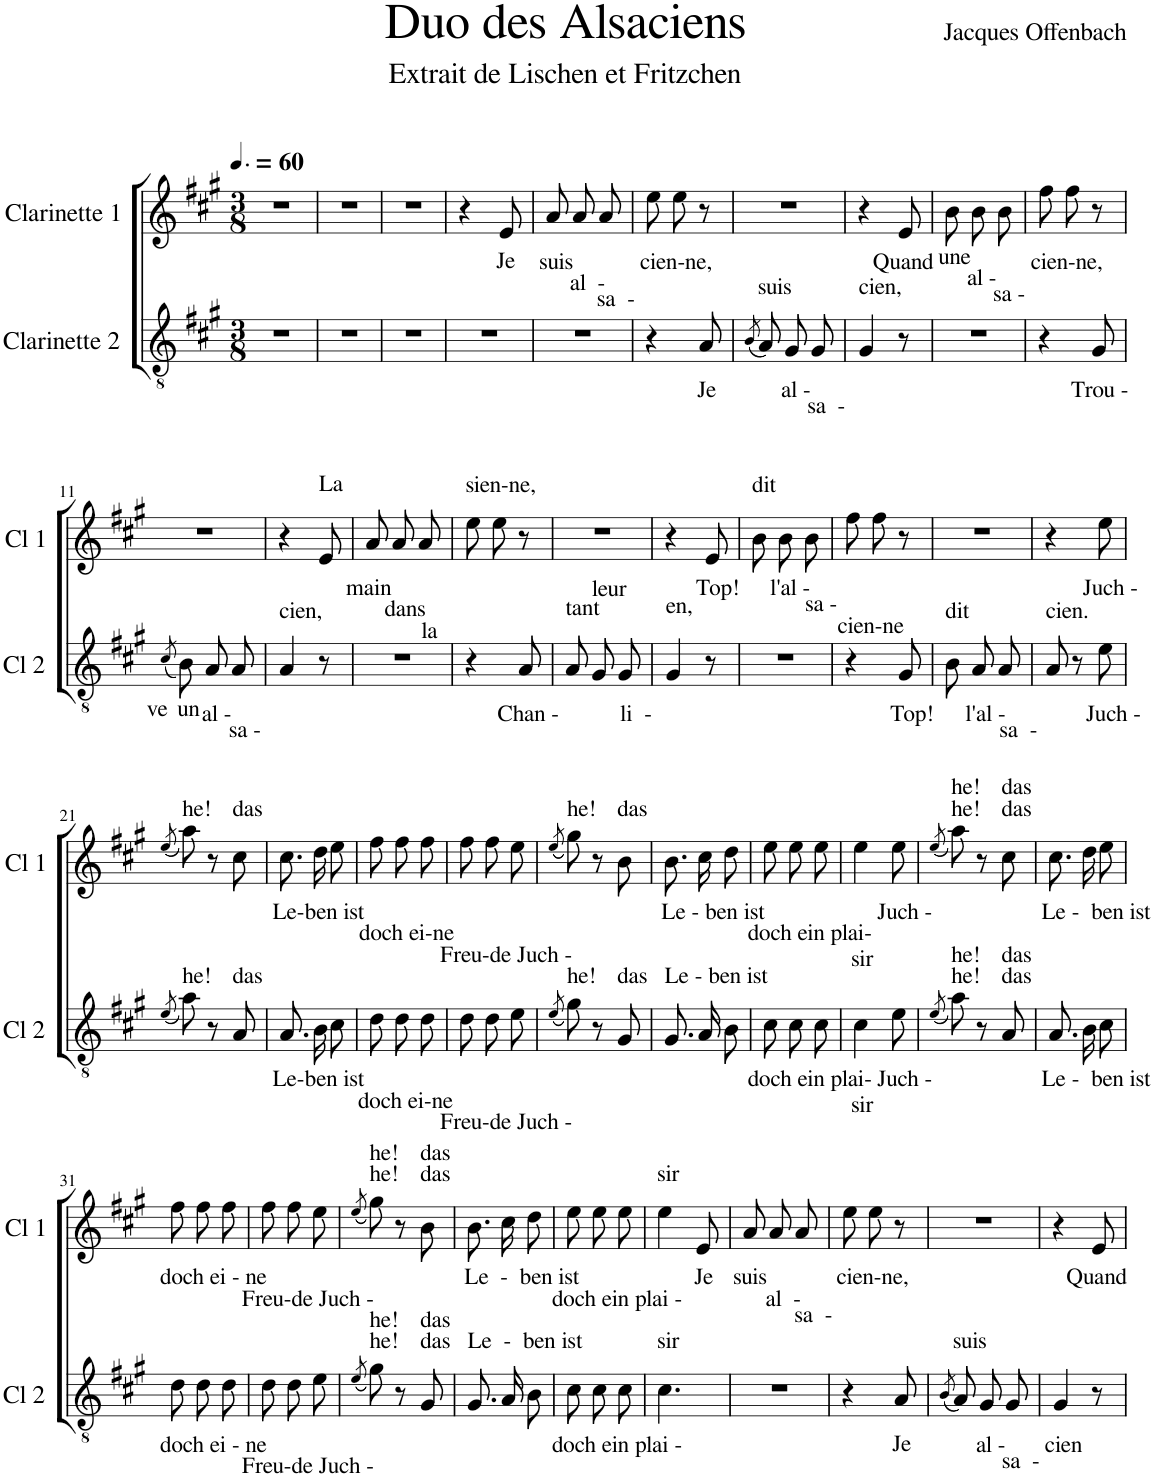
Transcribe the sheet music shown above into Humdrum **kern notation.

**kern	**kern
*part2	*part1
*staff2	*staff1
*I"Clarinette 2	*I"Clarinette 1
*I'Cl 2	*I'Cl 1
*clefGv2	*clefG2
*Trd1c2	*
*k[f#c#g#]	*k[f#c#g#]
*M3/8	*M3/8
*MM90	*MM90
=1	=1
4.r	4.r
=2	=2
4.r	4.r
=3	=3
4.r	4.r
=4	=4
4.r	4r
!	!LO:TX:b:t=Je
.	8e/
=5	=5
!	!LO:TX:b:t=suis
4.r	8a/L
!	!LO:TX:b:t=al  -
.	8a/
!	!LO:TX:b:t=sa  -
.	8a/J
=6	=6
!	!LO:TX:b:t=cien-ne,
4r	8ee\L
.	8ee\J
!LO:TX:b:t=Je	!
8A/	8r
=7	=7
(8qB/	.
!LO:TX:a:t=suis	!
8A/L)	4.r
!LO:TX:b:t=al -	!
8G#/	.
!LO:TX:b:t=sa  -	!
8G#/J	.
=8	=8
!LO:TX:a:t=cien,	!
4G#/	4r
!	!LO:TX:b:t=Quand
8r	8e/
=9	=9
!	!LO:TX:b:t=une
4.r	8b\L
!	!LO:TX:b:t=al -
.	8b\
!	!LO:TX:b:t=sa -
.	8b\J
=10	=10
!	!LO:TX:b:t=cien-ne,
4r	8ff#\L
.	8ff#\J
!LO:TX:b:t=Trou -	!
8G#/	8r
!!LO:LB:g=z
=11	=11
(8qc#/	.
!LO:TX:b:t=ve	!
!LO:TX:b:t=un	!
8B/L)	4.r
!LO:TX:b:t=al -	!
8A/	.
!LO:TX:b:t=sa -	!
8A/J	.
=12	=12
!LO:TX:a:t=cien,	!
4A/	4r
!	!LO:TX:a:t=La
8r	8e/
=13	=13
!	!LO:TX:b:t=main
4.r	8a/L
!	!LO:TX:b:t=dans
.	8a/
!	!LO:TX:b:t=la
.	8a/J
=14	=14
!	!LO:TX:a:t=sien-ne,
4r	8ee\L
.	8ee\J
!LO:TX:b:t=Chan -	!
8A/	8r
=15	=15
!LO:TX:a:t=tant	!
8A/L	4.r
!LO:TX:a:t=leur	!
8G#/	.
!LO:TX:b:t=li  -	!
8G#/J	.
=16	=16
!LO:TX:a:t=en,	!
4G#/	4r
!	!LO:TX:b:t=Top!
8r	8e/
=17	=17
!	!LO:TX:a:t=dit
4.r	8b\L
!	!LO:TX:b:t=l'al -
.	8b\
!	!LO:TX:b:t=sa -
.	8b\J
=18	=18
!	!LO:TX:b:t=cien-ne
4r	8ff#\L
.	8ff#\J
!LO:TX:b:t=Top!	!
8G#/	8r
=19	=19
!LO:TX:a:t=dit	!
8B/L	4.r
!LO:TX:b:t=l'al -	!
8A/	.
!LO:TX:b:t=sa  -	!
8A/J	.
=20	=20
!LO:TX:a:t=cien.	!
8A/	4r
8r	.
!	!LO:TX:b:t=Juch -
!LO:TX:b:t=Juch -	!
8e\	8ee\
!!LO:LB:g=z
=21	=21
(8qe/	(8qee/
!	!LO:TX:a:t=he!
!LO:TX:a:t=he!	!
8a\)	8aa\)
8r	8r
!	!LO:TX:a:t=das
!LO:TX:a:t=das	!
8A/	8cc#\
=22	=22
!	!LO:TX:b:t=Le-ben ist
!LO:TX:b:t=Le-ben ist	!
8.A\L	8.cc#\L
16B\K	16dd\K
8c#\J	8ee\J
=23	=23
!	!LO:TX:b:t=doch ei-ne
!LO:TX:b:t=doch ei-ne	!
8d\L	8ff#\L
8d\	8ff#\
8d\J	8ff#\J
=24	=24
!	!LO:TX:b:t=Freu-de Juch -
!LO:TX:b:t=Freu-de Juch -	!
8d\L	8ff#\L
8d\	8ff#\
8e\J	8ee\J
=25	=25
(8qe/	(8qee/
!	!LO:TX:a:t=he!
!LO:TX:a:t=he!	!
8g#\)	8gg#\)
8r	8r
!	!LO:TX:a:t=das
!LO:TX:a:t=das	!
8G#/	8b\
=26	=26
!	!LO:TX:b:t=Le - ben ist
!LO:TX:a:t=Le - ben ist	!
8.G#/L	8.b\L
16A/K	16cc#\K
8B/J	8dd\J
=27	=27
!	!LO:TX:b:t=doch ein plai-
!LO:TX:b:t=doch ein plai-	!
8c#\L	8ee\L
8c#\	8ee\
8c#\J	8ee\J
=28	=28
!	!LO:TX:b:t=sir
!LO:TX:b:t=sir	!
4c#\	4ee\
!	!LO:TX:b:t=Juch -
!LO:TX:b:t=Juch -	!
8e\	8ee\
=29	=29
(8qe/	(8qee/
!	!LO:TX:a:t=he!
!	!LO:TX:a:t=he!
!LO:TX:a:t=he!	!
!LO:TX:a:t=he!	!
8a\)	8aa\)
8r	8r
!	!LO:TX:a:t=das
!	!LO:TX:a:t=das
!LO:TX:a:t=das	!
!LO:TX:a:t=das	!
8A/	8cc#\
=30	=30
!	!LO:TX:b:t=Le -  ben ist
!LO:TX:b:t=Le -  ben ist	!
8.A\L	8.cc#\L
16B\K	16dd\K
8c#\J	8ee\J
!!LO:LB:g=z
=31	=31
!	!LO:TX:b:t=doch ei - ne
!LO:TX:b:t=doch ei - ne	!
8d\L	8ff#\L
8d\	8ff#\
8d\J	8ff#\J
=32	=32
!	!LO:TX:b:t=Freu-de Juch -
!LO:TX:b:t=Freu-de Juch -	!
8d\L	8ff#\L
8d\	8ff#\
8e\J	8ee\J
=33	=33
(8qe/	(8qee/
!	!LO:TX:a:t=he!
!	!LO:TX:a:t=he!
!LO:TX:a:t=he!	!
!LO:TX:a:t=he!	!
8g#\)	8gg#\)
8r	8r
!	!LO:TX:a:t=das
!	!LO:TX:a:t=das
!LO:TX:a:t=das	!
!LO:TX:a:t=das	!
8G#/	8b\
=34	=34
!	!LO:TX:b:t=Le  -  ben ist
!LO:TX:a:t=Le  -  ben ist	!
8.G#/L	8.b\L
16A/K	16cc#\K
8B/J	8dd\J
=35	=35
!	!LO:TX:b:t=doch ein plai -
!LO:TX:b:t=doch ein plai -	!
8c#\L	8ee\L
8c#\	8ee\
8c#\J	8ee\J
=36	=36
!	!LO:TX:a:t=sir
!LO:TX:a:t=sir	!
4.c#\	4ee\
!	!LO:TX:b:t=Je
.	8e/
=37	=37
!	!LO:TX:b:t=suis
4.r	8a/L
!	!LO:TX:b:t=al  -
.	8a/
!	!LO:TX:b:t=sa  -
.	8a/J
=38	=38
!	!LO:TX:b:t=cien-ne,
4r	8ee\L
.	8ee\J
!LO:TX:b:t=Je	!
8A/	8r
=39	=39
(8qB/	.
!LO:TX:a:t=suis	!
8A/L)	4.r
!LO:TX:b:t=al -	!
8G#/	.
!LO:TX:b:t=sa  -	!
8G#/J	.
=40	=40
!LO:TX:b:t=cien	!
4G#/	4r
!	!LO:TX:b:t=Quand
8r	8e/
=	=
*-	*-
